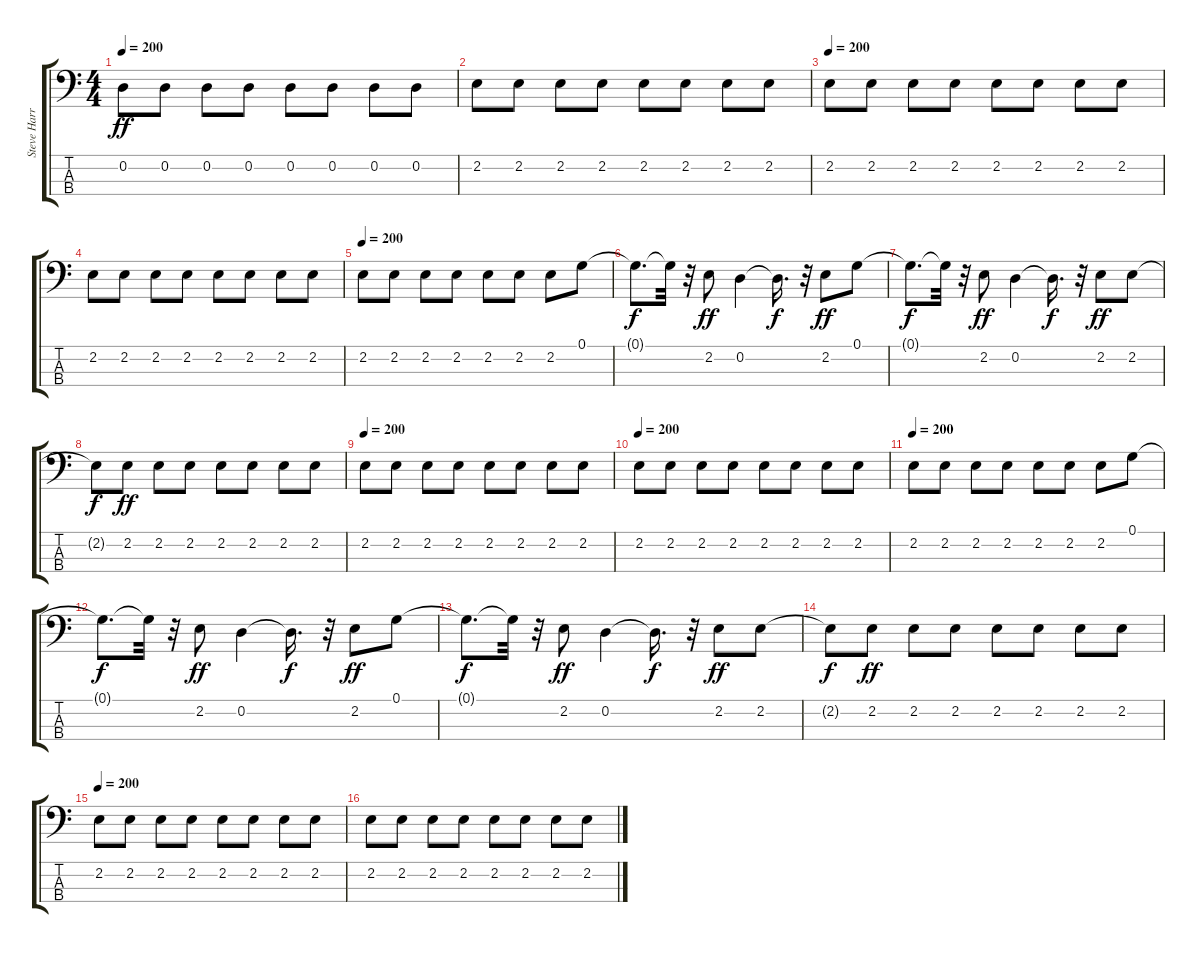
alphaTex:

\track ("Steve Harris" "Steve Harr") {instrument electricbassfinger}
\staff {score tabs}
\tuning (G2 D2 A1 E1) {hide}
\ts (4 4)
\tempo 200
\clef f4
\ks c
0.2.8{dy ff} 0.2.8 0.2.8 0.2.8 0.2.8 0.2.8 0.2.8 0.2.8 |
2.2.8 2.2.8 2.2.8 2.2.8 2.2.8 2.2.8 2.2.8 2.2.8 |
\tempo 200
2.2.8 2.2.8 2.2.8 2.2.8 2.2.8 2.2.8 2.2.8 2.2.8 |
2.2.8 2.2.8 2.2.8 2.2.8 2.2.8 2.2.8 2.2.8 2.2.8 |
\tempo 200
2.2.8 2.2.8 2.2.8 2.2.8 2.2.8 2.2.8 2.2.8 0.1.8 |
0.1{t}.8{d dy f} 0.1{t}.32 r.32 2.2.8{dy ff} 0.2.4 0.2{t}.16{d dy f} r.32 2.2.8{dy ff} 0.1.8 |
0.1{t}.8{d dy f} 0.1{t}.32 r.32 2.2.8{dy ff} 0.2.4 0.2{t}.16{d dy f} r.32 2.2.8{dy ff} 2.2.8 |
2.2{t}.8{dy f} 2.2.8{dy ff} 2.2.8 2.2.8 2.2.8 2.2.8 2.2.8 2.2.8 |
\tempo 200
2.2.8 2.2.8 2.2.8 2.2.8 2.2.8 2.2.8 2.2.8 2.2.8 |
\tempo 200
2.2.8 2.2.8 2.2.8 2.2.8 2.2.8 2.2.8 2.2.8 2.2.8 |
\tempo 200
2.2.8 2.2.8 2.2.8 2.2.8 2.2.8 2.2.8 2.2.8 0.1.8 |
0.1{t}.8{d dy f} 0.1{t}.32 r.32 2.2.8{dy ff} 0.2.4 0.2{t}.16{d dy f} r.32 2.2.8{dy ff} 0.1.8 |
0.1{t}.8{d dy f} 0.1{t}.32 r.32 2.2.8{dy ff} 0.2.4 0.2{t}.16{d dy f} r.32 2.2.8{dy ff} 2.2.8 |
2.2{t}.8{dy f} 2.2.8{dy ff} 2.2.8 2.2.8 2.2.8 2.2.8 2.2.8 2.2.8 |
\tempo 200
2.2.8 2.2.8 2.2.8 2.2.8 2.2.8 2.2.8 2.2.8 2.2.8 |
2.2.8 2.2.8 2.2.8 2.2.8 2.2.8 2.2.8 2.2.8 2.2.8
